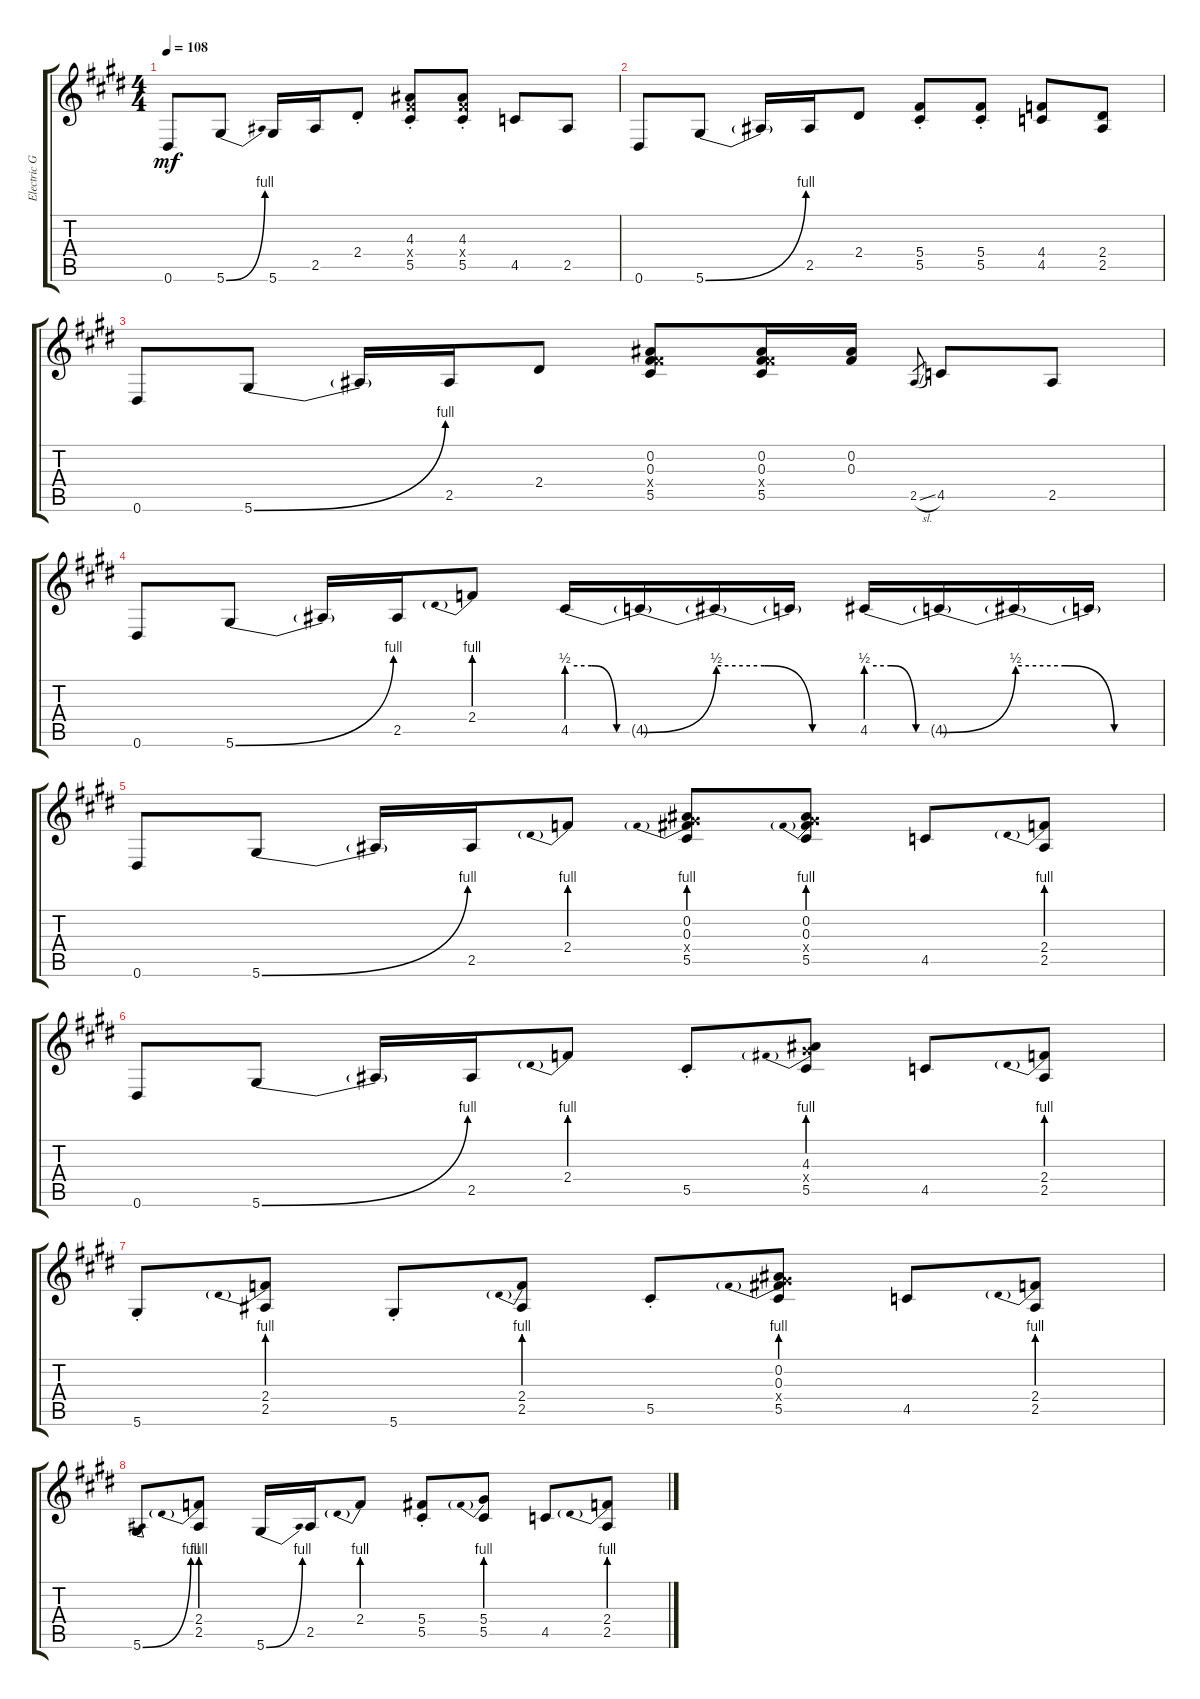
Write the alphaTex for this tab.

\track ("Electric Guitar 2" "Electric G") {instrument electricguitarclean}
\staff {score tabs}
\tuning (Eb4 Bb3 Gb3 Db3 Ab2 Eb2) {hide}
\ts (4 4)
\tempo 108
\clef g2
\ks c#minor
0.6.8{dy mf} 5.6{be (bend 0 0 60 4)}.8 5.6.16 2.5.16 2.4{st}.8 (4.3{st} 5.4{st x} 5.5{st}).8 (4.3{st} 5.4{st x} 5.5{st}).8 4.5.8 2.5.8 |
\ks e
0.6.8 5.6{be (bend 0 0 60 4)}.8 5.6{t}.16 2.5.16 2.4.8 (5.4{st} 5.5{st}).8 (5.4{st} 5.5{st}).8 (4.4 4.5).8 (2.4 2.5).8 |
\ks c#minor
0.6.8 5.6{be (bend 0 0 60 4)}.8 5.6{t}.16 2.5.16 2.4.8 (0.2 0.3 5.4{x} 5.5).8 (0.2 0.3 5.4{x} 5.5).16 (0.2 0.3).16 2.5{sl}.8{gr} 4.5.8 2.5.8 |
\ks e
0.6.8 5.6{be (bend 0 0 60 4)}.8 5.6{t}.16 2.5.16 2.4{be (prebend 0 4 60 4)}.8 4.5{be (custom 0 2 20 2 40 0 60 0)}.16 4.5{be (bend 0 0 60 2) t}.16 4.5{be (custom 0 2 20 2 40 0 60 0) t}.16 4.5{t}.16 4.5{be (custom 0 2 20 2 40 0 60 0)}.16 4.5{be (bend 0 0 60 2) t}.16 4.5{be (custom 0 2 20 2 40 0 60 0) t}.16 4.5{t}.16 |
\ks c#minor
0.6.8 5.6{be (bend 0 0 60 4)}.8 5.6{t}.16 2.5.16 2.4{be (prebend 0 4 60 4)}.8 (0.2 0.3 5.4{be (prebend 0 4 60 4) x} 5.5).8 (0.2 0.3 5.4{be (prebend 0 4 60 4) x} 5.5).8 4.5.8 (2.4{be (prebend 0 4 60 4)} 2.5).8 |
\ks e
0.6.8 5.6{be (bend 0 0 60 4)}.8 5.6{t}.16 2.5.16 2.4{be (prebend 0 4 60 4)}.8 5.5{st}.8 (4.3 5.4{be (prebend 0 4 60 4) x} 5.5).8 4.5.8 (2.4{be (prebend 0 4 60 4)} 2.5).8 |
\ks c#minor
5.6{st}.8 (2.4{be (prebend 0 4 60 4)} 2.5).8 5.6{st}.8 (2.4{be (prebend 0 4 60 4)} 2.5).8 5.5{st}.8 (0.2 0.3 5.4{be (prebend 0 4 60 4) x} 5.5).8 4.5.8 (2.4{be (prebend 0 4 60 4)} 2.5).8 |
\ks e
5.6{be (bend 0 0 60 4)}.8 (2.4{be (prebend 0 4 60 4)} 2.5).8 5.6{be (bend 0 0 60 4)}.16 2.5.16 2.4{be (prebend 0 4 60 4)}.8 (5.4{st} 5.5{st}).8 (5.4{be (prebend 0 4 60 4)} 5.5).8 4.5.8 (2.4{be (prebend 0 4 60 4)} 2.5).8
